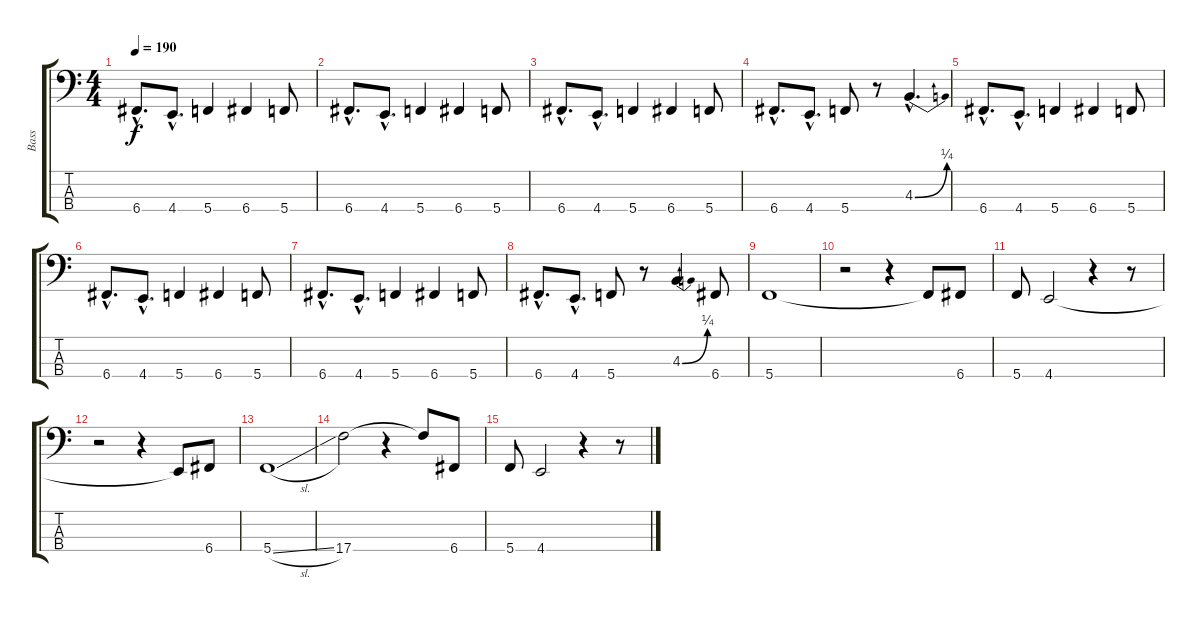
\track ("Bass" "Bass") {instrument electricbasspick}
\staff {score tabs}
\tuning (F2 C2 G1 C1) {hide}
\ts (4 4)
\tempo 190
\clef f4
\ks c
6.4{hac}.8{d dy f} 4.4{hac}.8{d} 5.4.4 6.4.4 5.4.8 |
6.4{hac}.8{d} 4.4{hac}.8{d} 5.4.4 6.4.4 5.4.8 |
6.4{hac}.8{d} 4.4{hac}.8{d} 5.4.4 6.4.4 5.4.8 |
6.4{hac}.8{d} 4.4{hac}.8{d} 5.4.8 r.8 4.3{be (bend 0 0 60 1) hac}.4{d} |
6.4{hac}.8{d} 4.4{hac}.8{d} 5.4.4 6.4.4 5.4.8 |
6.4{hac}.8{d} 4.4{hac}.8{d} 5.4.4 6.4.4 5.4.8 |
6.4{hac}.8{d} 4.4{hac}.8{d} 5.4.4 6.4.4 5.4.8 |
6.4{hac}.8{d} 4.4{hac}.8{d} 5.4.8 r.8 4.3{be (bend 0 0 60 1)}.4 6.4.8 |
5.4.1 |
r.2 r.4 5.4{t}.8 6.4.8 |
5.4.8 4.4.2 r.4 r.8 |
r.2 r.4 4.4{t}.8 6.4.8 |
5.4{sl}.1 |
17.4.2 r.4 17.4{t}.8 6.4.8 |
5.4.8 4.4.2 r.4 r.8
